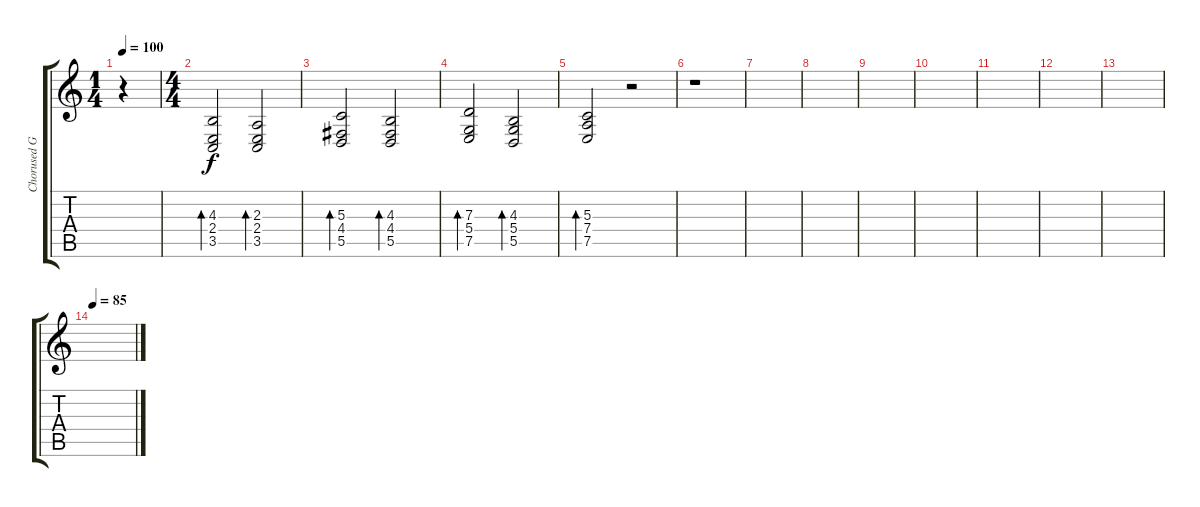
\track ("Chorused Guitar" "Chorused G") {instrument electricpiano2}
\staff {score tabs}
\tuning (E4 B3 G3 D3 A2 E2) {hide}
\ts (1 4)
\tempo 100
\clef g2
\ks c
r.4{dy f instrument electricpiano2} |
\ts (4 4)
(4.3 2.4 3.5).2{bd 240} (2.3 2.4 3.5).2{bd 240} |
(5.3 4.4 5.5).2{bd 240} (4.3 4.4 5.5).2{bd 240} |
(7.3 5.4 7.5).2{bd 240} (4.3 5.4 5.5).2{bd 240} |
(5.3 7.4 7.5).2{bd 240} r.2 |
r.1 |
|
|
|
|
|
|
|
\tempo 85
